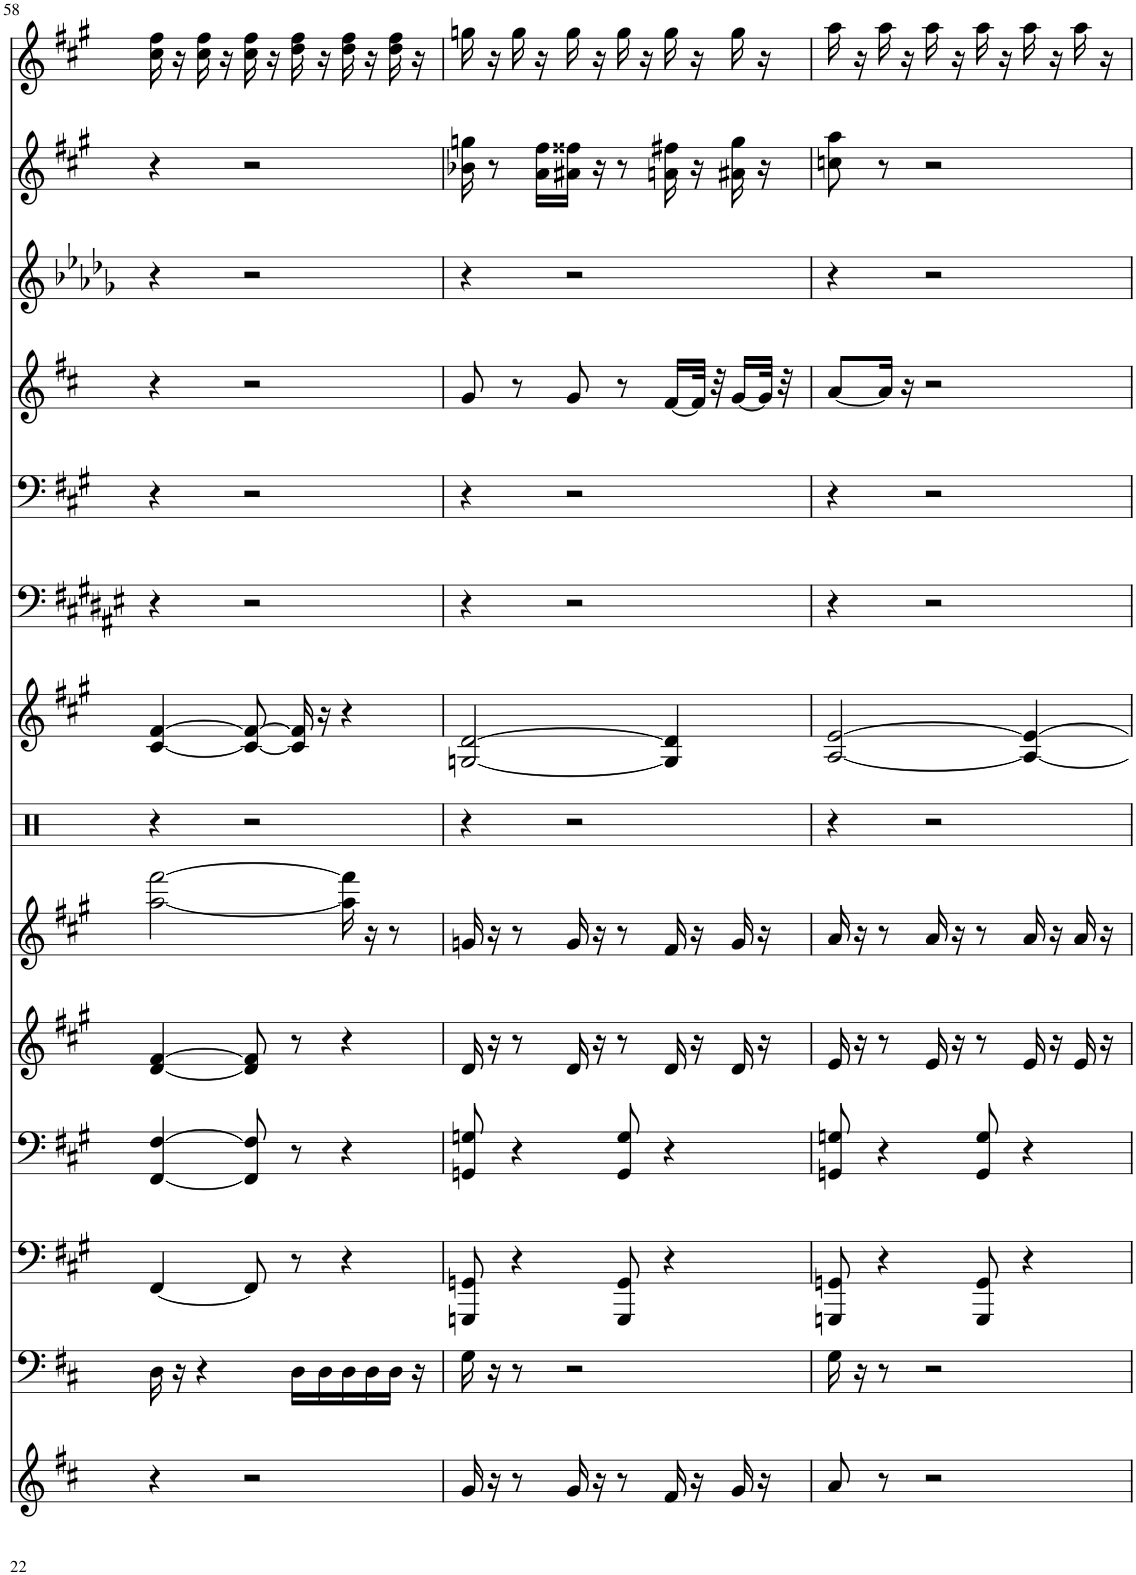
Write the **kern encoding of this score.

**kern	**kern	**kern	**kern	**kern	**kern	**kern	**kern	**kern	**kern	**kern	**kern	**kern	**kern
*part14	*part13	*part12	*part11	*part10	*part9	*part8	*part7	*part6	*part5	*part4	*part3	*part2	*part1
*staff14	*staff13	*staff12	*staff11	*staff10	*staff9	*staff8	*staff7	*staff6	*staff5	*staff4	*staff3	*staff2	*staff1
*I"Brass	*I"Timpani	*I"D.Basses	*I"Cellos	*I"Violas	*I"Violins	*I"Cymbals	*I"Male-voice Choir	*I"Tuba	*I"Trombones	*I"Trumpet I	*I"French Horns	*I"2 Violins	*I"Trumpet II
*I'Brs	*I'Timp	*	*	*	*	*	*I'Ch	*I'Tba	*I'Trb	*I'Tpt	*I'Hn	*	*I'Tpt
!!LO:PB:g=z
*clefG2	*clefF4	*clefF4	*clefF4	*clefG2	*clefG2	*clefX	*clefG2	*clefF4	*clefF4	*clefG2	*clefG2	*clefG2	*clefG2
*	*	*Trd7c12	*	*	*	*	*	*	*	*Trd1c2	*Trd4c7	*	*Trd1c2
*k[f#c#]	*k[f#c#]	*k[f#c#g#]	*k[f#c#g#]	*k[f#c#g#]	*k[f#c#g#]	*k[]	*k[f#c#g#]	*k[f#c#g#d#a#e#]	*k[f#c#g#]	*k[f#c#]	*k[b-e-a-d-g-]	*k[f#c#g#]	*k[f#c#g#]
*M6/8	*M6/8	*M6/8	*M6/8	*M6/8	*M6/8	*M6/8	*M6/8	*M6/8	*M6/8	*M6/8	*M6/8	*M6/8	*M6/8
=58	=58	=58	=58	=58	=58	=58	=58	=58	=58	=58	=58	=58	=58
4r	16D\	[4FF#/	[4FF#/ [4F#/	[4d/ [4f#/	[2aa\ [2fff#\	4r	[4c#/ [4f#/	4r	4r	4r	4r	4r	16cc#\ 16ff#\
.	16r	.	.	.	.	.	.	.	.	.	.	.	16r
.	4r	.	.	.	.	.	.	.	.	.	.	.	16cc#\ 16ff#\
.	.	.	.	.	.	.	.	.	.	.	.	.	16r
2r	.	8FF#/]	8FF#/] 8F#/]	8d/] 8f#/]	.	2r	8c#/_ 8f#/_	2r	2r	2r	2r	2r	16cc#\ 16ff#\
.	.	.	.	.	.	.	.	.	.	.	.	.	16r
.	16D\LL	8r	8r	8r	.	.	16c#/] 16f#/]	.	.	.	.	.	16dd\ 16ff#\
.	16D\	.	.	.	.	.	16r	.	.	.	.	.	16r
.	16D\	4r	4r	4r	16aa\] 16fff#\]	.	4r	.	.	.	.	.	16dd\ 16ff#\
.	16D\	.	.	.	16r	.	.	.	.	.	.	.	16r
.	16D\JJ	.	.	.	8r	.	.	.	.	.	.	.	16dd\ 16ff#\
.	16r	.	.	.	.	.	.	.	.	.	.	.	16r
=59	=59	=59	=59	=59	=59	=59	=59	=59	=59	=59	=59	=59	=59
16g/	16G\	8GGGn/ 8GGn/	8GGn/ 8Gn/	16d/	16gn/	4r	[2Gn/ [2d/	4r	4r	8g/	4r	16b-X\ 16ggn\	16ggn\
16r	16r	.	.	16r	16r	.	.	.	.	.	.	8r	16r
8r	8r	4r	4r	8r	8r	.	.	.	.	8r	.	.	16gg\
.	.	.	.	.	.	.	.	.	.	.	.	16a\ 16ff#\LL	16r
16g/	2r	.	.	16d/	16g/	2r	.	2r	2r	8g/	2r	16a#X\ 16ff##X\JJ	16gg\
16r	.	.	.	16r	16r	.	.	.	.	.	.	16r	16r
8r	.	8GGG/ 8GG/	8GG/ 8G/	8r	8r	.	.	.	.	8r	.	8r	16gg\
.	.	.	.	.	.	.	.	.	.	.	.	.	16r
16f#/	.	4r	4r	16d/	16f#/	.	4G/] 4d/]	.	.	[16f#/LL	.	16an\ 16ff#X\	16gg\
16r	.	.	.	16r	16r	.	.	.	.	32f#/JJk]	.	16r	16r
.	.	.	.	.	.	.	.	.	.	32r	.	.	.
16g/	.	.	.	16d/	16g/	.	.	.	.	[16g/LL	.	16a#X\ 16gg\	16gg\
16r	.	.	.	16r	16r	.	.	.	.	32g/JJk]	.	16r	16r
.	.	.	.	.	.	.	.	.	.	32r	.	.	.
=60	=60	=60	=60	=60	=60	=60	=60	=60	=60	=60	=60	=60	=60
8a/	16G\	8GGGn/ 8GGn/	8GGn/ 8Gn/	16e/	16a/	4r	[2A/ [2e/	4r	4r	[8a/L	4r	8ccn\ 8aa\	16aa\
.	16r	.	.	16r	16r	.	.	.	.	.	.	.	16r
8r	8r	4r	4r	8r	8r	.	.	.	.	16a/Jk]	.	8r	16aa\
.	.	.	.	.	.	.	.	.	.	16r	.	.	16r
2r	2r	.	.	16e/	16a/	2r	.	2r	2r	2r	2r	2r	16aa\
.	.	.	.	16r	16r	.	.	.	.	.	.	.	16r
.	.	8GGG/ 8GG/	8GG/ 8G/	8r	8r	.	.	.	.	.	.	.	16aa\
.	.	.	.	.	.	.	.	.	.	.	.	.	16r
.	.	4r	4r	16e/	16a/	.	4A/_ 4e/_	.	.	.	.	.	16aa\
.	.	.	.	16r	16r	.	.	.	.	.	.	.	16r
.	.	.	.	16e/	16a/	.	.	.	.	.	.	.	16aa\
.	.	.	.	16r	16r	.	.	.	.	.	.	.	16r
=	=	=	=	=	=	=	=	=	=	=	=	=	=
*-	*-	*-	*-	*-	*-	*-	*-	*-	*-	*-	*-	*-	*-
